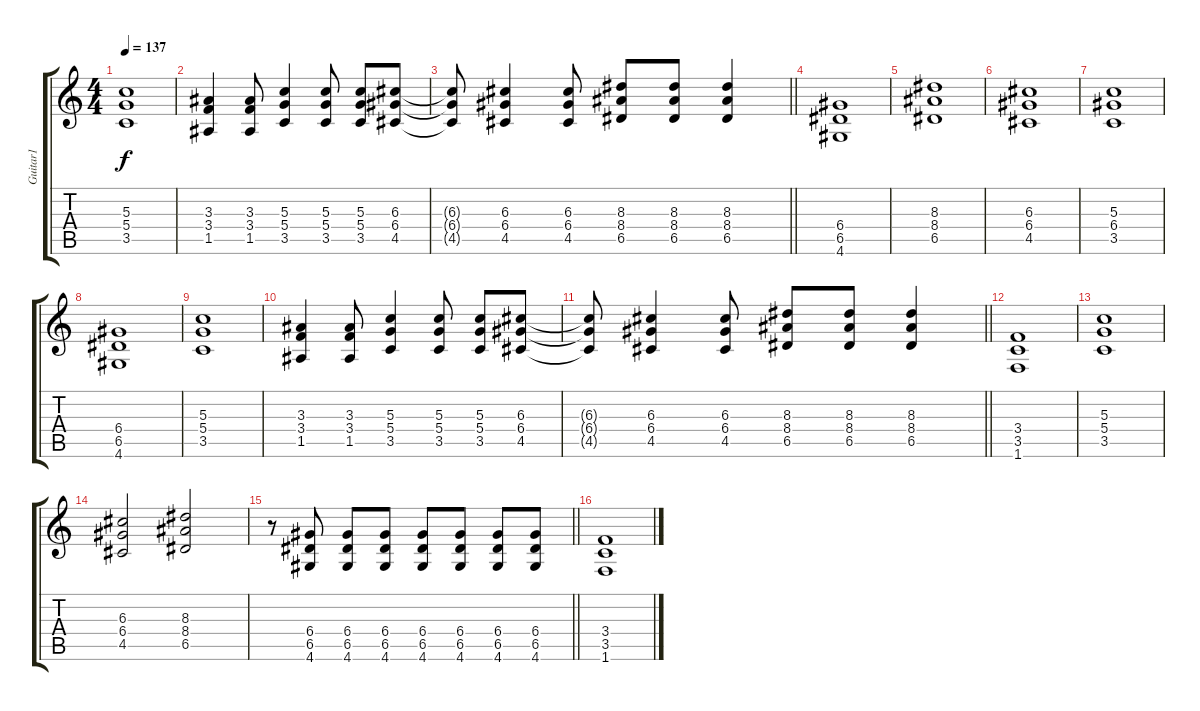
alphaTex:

\track ("Guitar1" "Guitar1") {instrument overdrivenguitar}
\staff {score tabs}
\tuning (E4 B3 G3 D3 A2 E2) {hide}
\ts (4 4)
\tempo 137
\clef g2
\ks c
(5.3 5.4 3.5).1{dy f} |
(3.3 3.4 1.5).4 (3.3 3.4 1.5).8 (5.3 5.4 3.5).4 (5.3 5.4 3.5).8 (5.3 5.4 3.5).8 (6.3 6.4 4.5).8 |
\barLineRight lightlight
(6.3{t} 6.4{t} 4.5{t}).8 (6.3 6.4 4.5).4 (6.3 6.4 4.5).8 (8.3 8.4 6.5).8 (8.3 8.4 6.5).8 (8.3 8.4 6.5).4 |
(6.4 6.5 4.6).1 |
(8.3 8.4 6.5).1 |
(6.3 6.4 4.5).1 |
(5.3 6.4 3.5).1 |
(6.4 6.5 4.6).1 |
(5.3 5.4 3.5).1 |
(3.3 3.4 1.5).4 (3.3 3.4 1.5).8 (5.3 5.4 3.5).4 (5.3 5.4 3.5).8 (5.3 5.4 3.5).8 (6.3 6.4 4.5).8 |
\barLineRight lightlight
(6.3{t} 6.4{t} 4.5{t}).8 (6.3 6.4 4.5).4 (6.3 6.4 4.5).8 (8.3 8.4 6.5).8 (8.3 8.4 6.5).8 (8.3 8.4 6.5).4 |
(3.4 3.5 1.6).1 |
(5.3 5.4 3.5).1 |
(6.3 6.4 4.5).2 (8.3 8.4 6.5).2 |
\barLineRight lightlight
r.8 (6.4 6.5 4.6).8 (6.4 6.5 4.6).8 (6.4 6.5 4.6).8 (6.4 6.5 4.6).8 (6.4 6.5 4.6).8 (6.4 6.5 4.6).8 (6.4 6.5 4.6).8 |
(3.4 3.5 1.6).1
